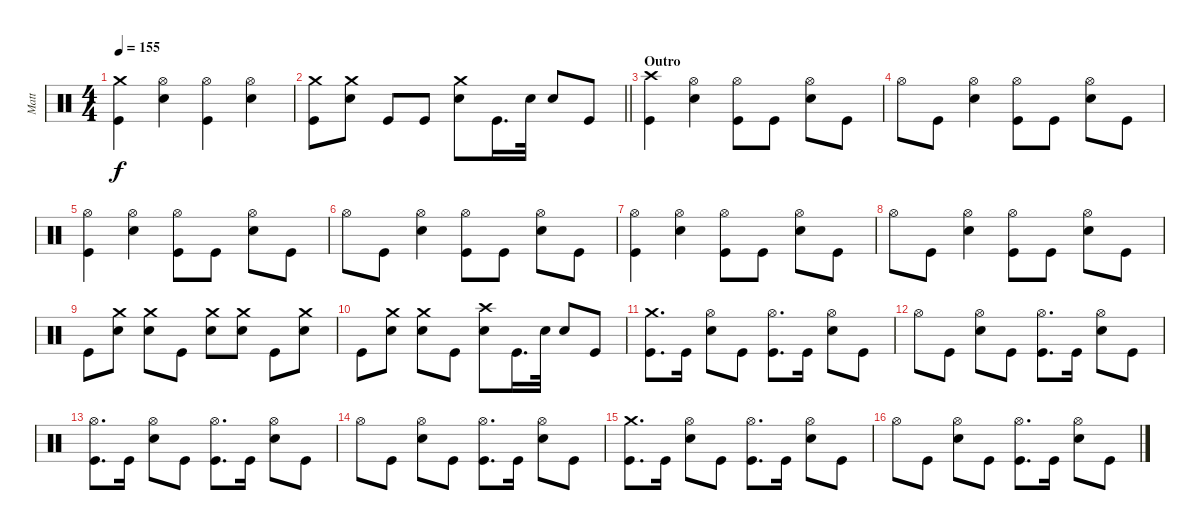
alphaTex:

\track ("Matt" "Matt") {instrument percussion}
\staff {score}
\articulation defaults
\ts (4 4)
\tempo 155
\clef neutral
\ks c
("Kick (hit)" "Crash medium (hit)").4{dy f} ("Electric Snare (hit)" "Hi-Hat (open)").4 ("Kick (hit)" "Hi-Hat (open)").4 ("Electric Snare (hit)" "Hi-Hat (open)").4 |
\barLineRight lightlight
("Kick (hit)" "Crash medium (hit)").8 ("Electric Snare (hit)" "Crash medium (hit)").8 "Kick (hit)".8 "Kick (hit)".8 ("Electric Snare (hit)" "Crash medium (hit)").8 "Kick (hit)".16{d} "Electric Snare (hit)".32 "Electric Snare (hit)".8 "Kick (hit)".8 |
\section ("" "Outro")
("Kick (hit)" "Crash high (hit)").4 ("Electric Snare (hit)" "Hi-Hat (open)").4 ("Kick (hit)" "Hi-Hat (open)").8 "Kick (hit)".8 ("Electric Snare (hit)" "Hi-Hat (open)").8 "Kick (hit)".8 |
"Hi-Hat (open)".8 "Kick (hit)".8 ("Electric Snare (hit)" "Hi-Hat (open)").4 ("Kick (hit)" "Hi-Hat (open)").8 "Kick (hit)".8 ("Electric Snare (hit)" "Hi-Hat (open)").8 "Kick (hit)".8 |
("Kick (hit)" "Hi-Hat (open)").4 ("Electric Snare (hit)" "Hi-Hat (open)").4 ("Kick (hit)" "Hi-Hat (open)").8 "Kick (hit)".8 ("Electric Snare (hit)" "Hi-Hat (open)").8 "Kick (hit)".8 |
"Hi-Hat (open)".8 "Kick (hit)".8 ("Electric Snare (hit)" "Hi-Hat (open)").4 ("Kick (hit)" "Hi-Hat (open)").8 "Kick (hit)".8 ("Electric Snare (hit)" "Hi-Hat (open)").8 "Kick (hit)".8 |
("Kick (hit)" "Hi-Hat (open)").4 ("Electric Snare (hit)" "Hi-Hat (open)").4 ("Kick (hit)" "Hi-Hat (open)").8 "Kick (hit)".8 ("Electric Snare (hit)" "Hi-Hat (open)").8 "Kick (hit)".8 |
"Hi-Hat (open)".8 "Kick (hit)".8 ("Electric Snare (hit)" "Hi-Hat (open)").4 ("Kick (hit)" "Hi-Hat (open)").8 "Kick (hit)".8 ("Electric Snare (hit)" "Hi-Hat (open)").8 "Kick (hit)".8 |
"Kick (hit)".8 ("Crash medium (hit)" "Electric Snare (hit)").8 ("Crash medium (hit)" "Electric Snare (hit)").8 "Kick (hit)".8 ("Crash medium (hit)" "Electric Snare (hit)").8 ("Crash medium (hit)" "Electric Snare (hit)").8 "Kick (hit)".8 ("Crash medium (hit)" "Electric Snare (hit)").8 |
"Kick (hit)".8 ("Crash medium (hit)" "Electric Snare (hit)").8 ("Crash medium (hit)" "Electric Snare (hit)").8 "Kick (hit)".8 ("Crash high (hit)" "Electric Snare (hit)").8 "Kick (hit)".16{d} "Electric Snare (hit)".32 "Electric Snare (hit)".8 "Kick (hit)".8 |
("Kick (hit)" "Crash medium (hit)").8{d} "Kick (hit)".16 ("Electric Snare (hit)" "Hi-Hat (open)").8 "Kick (hit)".8 ("Kick (hit)" "Hi-Hat (open)").8{d} "Kick (hit)".16 ("Electric Snare (hit)" "Hi-Hat (open)").8 "Kick (hit)".8 |
"Hi-Hat (open)".8 "Kick (hit)".8 ("Electric Snare (hit)" "Hi-Hat (open)").8 "Kick (hit)".8 ("Kick (hit)" "Hi-Hat (open)").8{d} "Kick (hit)".16 ("Electric Snare (hit)" "Hi-Hat (open)").8 "Kick (hit)".8 |
("Hi-Hat (open)" "Kick (hit)").8{d} "Kick (hit)".16 ("Hi-Hat (open)" "Electric Snare (hit)").8 "Kick (hit)".8 ("Kick (hit)" "Hi-Hat (open)").8{d} "Kick (hit)".16 ("Electric Snare (hit)" "Hi-Hat (open)").8 "Kick (hit)".8 |
"Hi-Hat (open)".8 "Kick (hit)".8 ("Hi-Hat (open)" "Electric Snare (hit)").8 "Kick (hit)".8 ("Hi-Hat (open)" "Kick (hit)").8{d} "Kick (hit)".16 ("Hi-Hat (open)" "Electric Snare (hit)").8 "Kick (hit)".8 |
("Kick (hit)" "Crash medium (hit)").8{d} "Kick (hit)".16 ("Electric Snare (hit)" "Hi-Hat (open)").8 "Kick (hit)".8 ("Kick (hit)" "Hi-Hat (open)").8{d} "Kick (hit)".16 ("Electric Snare (hit)" "Hi-Hat (open)").8 "Kick (hit)".8 |
"Hi-Hat (open)".8 "Kick (hit)".8 ("Electric Snare (hit)" "Hi-Hat (open)").8 "Kick (hit)".8 ("Kick (hit)" "Hi-Hat (open)").8{d} "Kick (hit)".16 ("Electric Snare (hit)" "Hi-Hat (open)").8 "Kick (hit)".8
